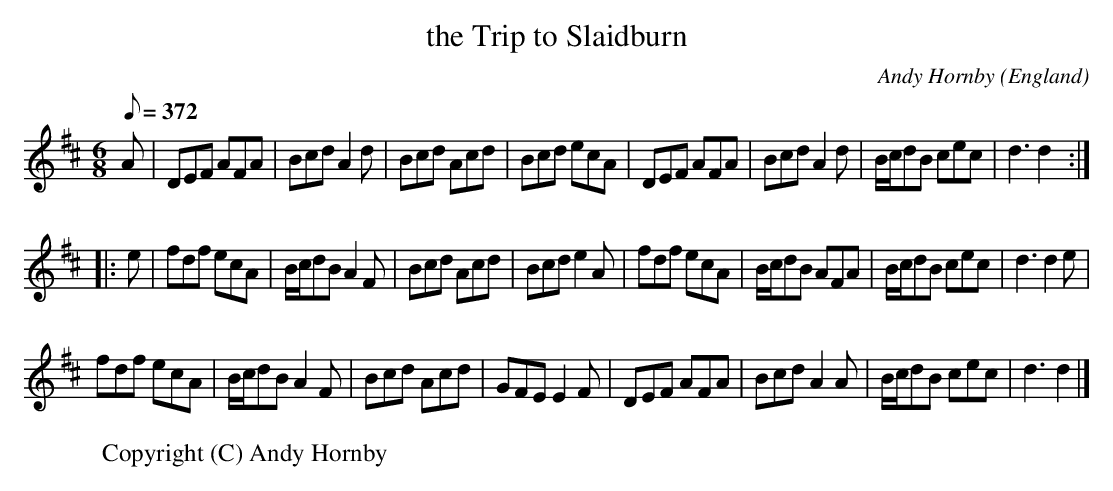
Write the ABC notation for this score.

X:1
T:the Trip to Slaidburn
O:England
M:6/8
Q:1/8=372
C:Andy Hornby
K:D
A|\
DEF AFA|Bcd A2d|Bcd Acd|Bcd ecA|\
DEF AFA|Bcd A2d|B/c/dB cec|d3 d2::
e|\
fdf ecA|B/c/dB A2F|Bcd Acd|Bcd e2A|\
fdf ecA|B/c/dB AFA|B/c/dB cec|d3 d2e|
fdf ecA|B/c/dB A2F|Bcd Acd|GFE E2F|\
DEF AFA|Bcd A2A|B/c/dB cec|d3 d2|]
W:Copyright (C) Andy Hornby
